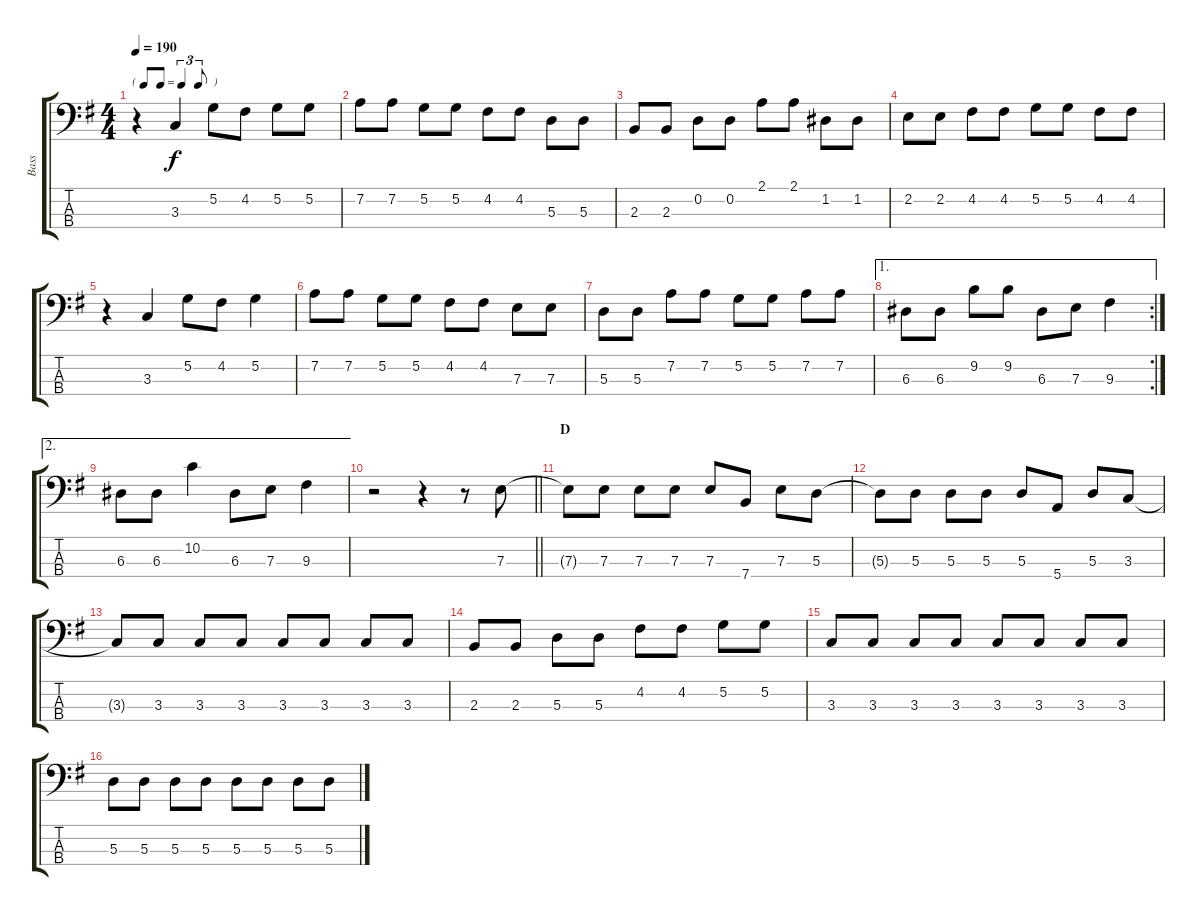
\track ("Bass" "Bass") {instrument electricbasspick}
\staff {score tabs}
\tuning (G2 D2 A1 E1) {hide}
\ts (4 4)
\tf triplet8th
\tempo 190
\clef f4
\ks g
r.4{dy f} 3.3.4 5.2.8 4.2.8 5.2.8 5.2.8 |
7.2.8 7.2.8 5.2.8 5.2.8 4.2.8 4.2.8 5.3.8 5.3.8 |
2.3.8 2.3.8 0.2.8 0.2.8 2.1.8 2.1.8 1.2.8 1.2.8 |
2.2.8 2.2.8 4.2.8 4.2.8 5.2.8 5.2.8 4.2.8 4.2.8 |
r.4 3.3.4 5.2.8 4.2.8 5.2.4 |
7.2.8 7.2.8 5.2.8 5.2.8 4.2.8 4.2.8 7.3.8 7.3.8 |
5.3.8 5.3.8 7.2.8 7.2.8 5.2.8 5.2.8 7.2.8 7.2.8 |
\ae 1
\rc 2
6.3.8 6.3.8 9.2.8 9.2.8 6.3.8 7.3.8 9.3.4 |
\ae 2
6.3.8 6.3.8 10.2.4 6.3.8 7.3.8 9.3.4 |
\barLineRight lightlight
r.2 r.4 r.8 7.3.8 |
\section ("" "D")
7.3{t}.8 7.3.8 7.3.8 7.3.8 7.3.8 7.4.8 7.3.8 5.3.8 |
5.3{t}.8 5.3.8 5.3.8 5.3.8 5.3.8 5.4.8 5.3.8 3.3.8 |
3.3{t}.8 3.3.8 3.3.8 3.3.8 3.3.8 3.3.8 3.3.8 3.3.8 |
2.3.8 2.3.8 5.3.8 5.3.8 4.2.8 4.2.8 5.2.8 5.2.8 |
3.3.8 3.3.8 3.3.8 3.3.8 3.3.8 3.3.8 3.3.8 3.3.8 |
5.3.8 5.3.8 5.3.8 5.3.8 5.3.8 5.3.8 5.3.8 5.3.8
